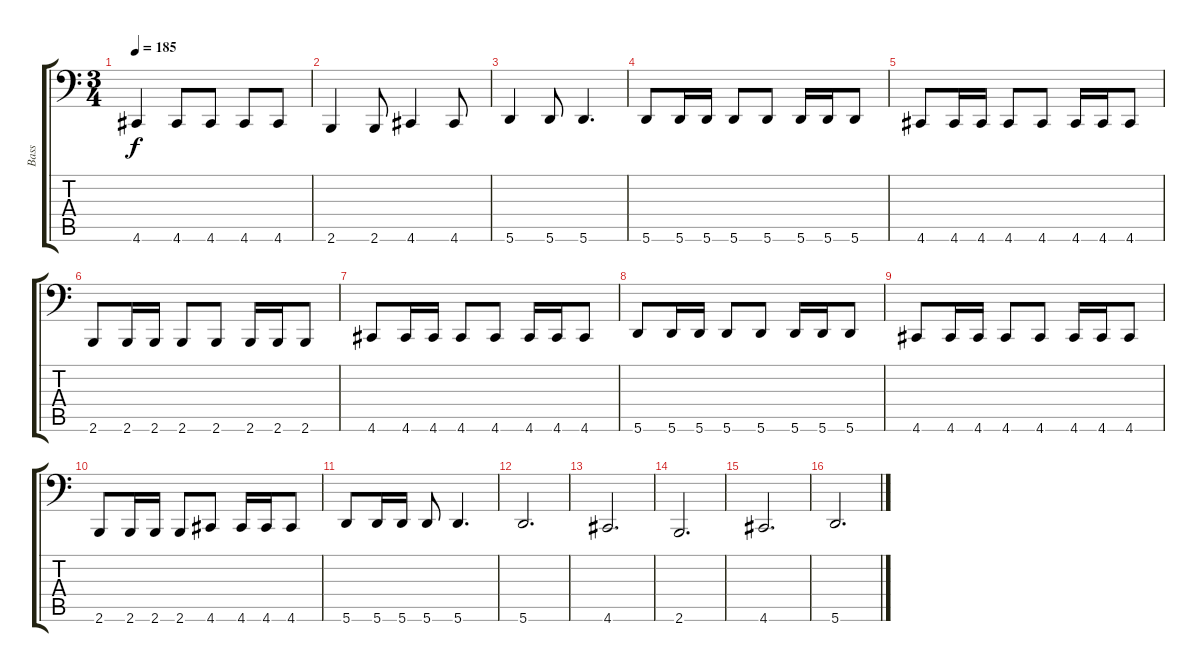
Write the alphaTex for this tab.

\track ("Bass" "Bass") {instrument electricbasspick}
\staff {score tabs}
\tuning (C3 G2 D2 A1 E1 A0) {hide}
\ts (3 4)
\tempo 185
\clef f4
\ks c
4.6.4{dy f} 4.6.8 4.6.8 4.6.8 4.6.8 |
2.6.4 2.6.8 4.6.4 4.6.8 |
5.6.4 5.6.8 5.6.4{d} |
5.6.8 5.6.16 5.6.16 5.6.8 5.6.8 5.6.16 5.6.16 5.6.8 |
4.6.8 4.6.16 4.6.16 4.6.8 4.6.8 4.6.16 4.6.16 4.6.8 |
2.6.8 2.6.16 2.6.16 2.6.8 2.6.8 2.6.16 2.6.16 2.6.8 |
4.6.8 4.6.16 4.6.16 4.6.8 4.6.8 4.6.16 4.6.16 4.6.8 |
5.6.8 5.6.16 5.6.16 5.6.8 5.6.8 5.6.16 5.6.16 5.6.8 |
4.6.8 4.6.16 4.6.16 4.6.8 4.6.8 4.6.16 4.6.16 4.6.8 |
2.6.8 2.6.16 2.6.16 2.6.8 4.6.8 4.6.16 4.6.16 4.6.8 |
5.6.8 5.6.16 5.6.16 5.6.8 5.6.4{d} |
5.6.2{d} |
4.6.2{d} |
2.6.2{d} |
4.6.2{d} |
5.6.2{d}
